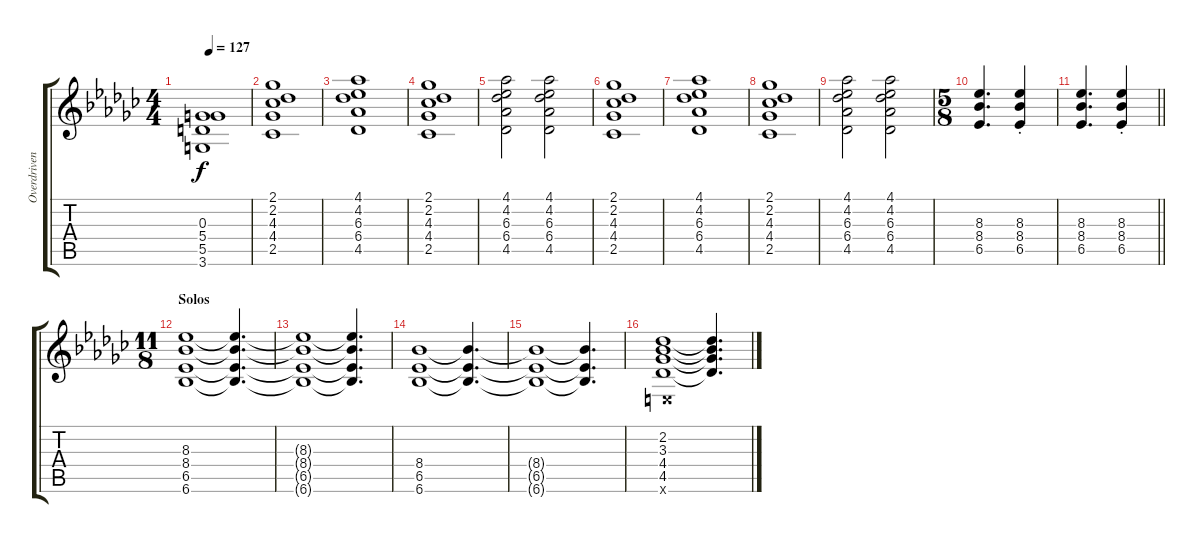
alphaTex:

\track ("Overdriven Guitar" "Overdriven") {instrument overdrivenguitar}
\staff {score tabs}
\tuning (E4 B3 G3 D3 A2 E2) {hide}
\ts (4 4)
\tempo 127
\clef g2
\ks ebminor
(0.3 5.4 5.5 3.6).1{dy f} |
(2.1 2.2 4.3 4.4 2.5).1 |
(4.1 4.2 6.3 6.4 4.5).1 |
(2.1 2.2 4.3 4.4 2.5).1 |
(4.1 4.2 6.3 6.4 4.5).2 (4.1 4.2 6.3 6.4 4.5).2 |
(2.1 2.2 4.3 4.4 2.5).1 |
(4.1 4.2 6.3 6.4 4.5).1 |
(2.1 2.2 4.3 4.4 2.5).1 |
(4.1 4.2 6.3 6.4 4.5).2 (4.1 4.2 6.3 6.4 4.5).2 |
\ts (5 8)
(8.3 8.4 6.5).4{d} (8.3{st} 8.4{st} 6.5{st}).4 |
\barLineRight lightlight
(8.3 8.4 6.5).4{d} (8.3{st} 8.4{st} 6.5{st}).4 |
\ts (11 8)
\section ("" "Solos")
(8.3 8.4 6.5 6.6).1 (8.3{t} 8.4{t} 6.5{t} 6.6{t}).4{d} |
(8.3{t} 8.4{t} 6.5{t} 6.6{t}).1 (8.3{t} 8.4{t} 6.5{t} 6.6{t}).4{d} |
(8.4 6.5 6.6).1 (8.4{t} 6.5{t} 6.6{t}).4{d} |
(8.4{t} 6.5{t} 6.6{t}).1 (8.4{t} 6.5{t} 6.6{t}).4{d} |
(2.2 3.3 4.4 4.5 0.6{x}).1 (2.2{t} 3.3{t} 4.4{t} 4.5{t}).4{d}
